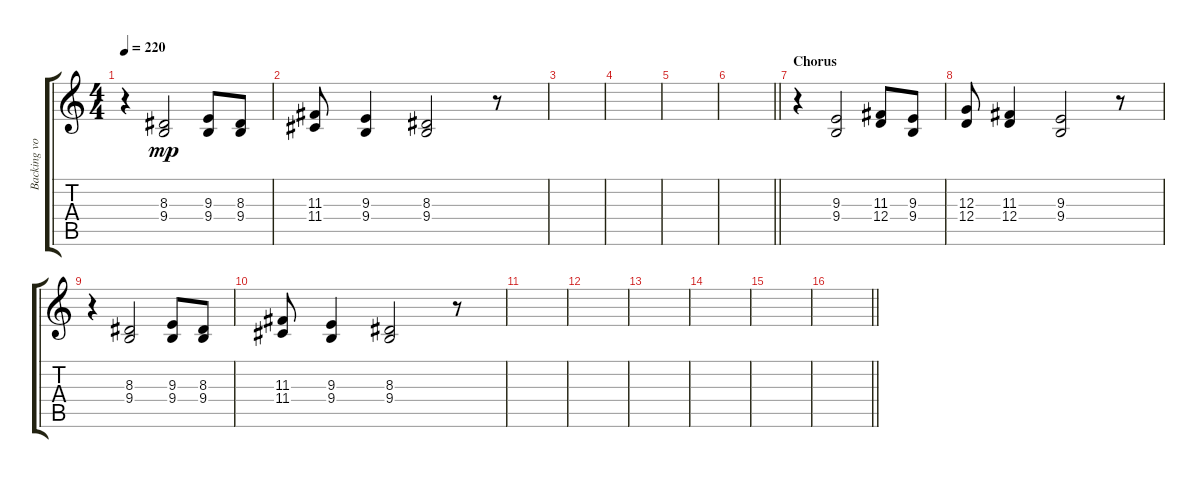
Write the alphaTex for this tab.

\track ("Backing vocals" "Backing vo") {instrument trombone}
\staff {score tabs}
\tuning (E4 B3 G3 D3 A2 E2) {hide}
\ts (4 4)
\tempo 220
\clef g2
\ks c
r.4{dy mp} (8.3 9.4).2 (9.3 9.4).8 (8.3 9.4).8 |
(11.3 11.4).8 (9.3 9.4).4 (8.3 9.4).2 r.8 |
|
|
|
\barLineRight lightlight
|
\section ("" "Chorus")
r.4 (9.3 9.4).2 (11.3 12.4).8 (9.3 9.4).8 |
(12.3 12.4).8 (11.3 12.4).4 (9.3 9.4).2 r.8 |
r.4 (8.3 9.4).2 (9.3 9.4).8 (8.3 9.4).8 |
(11.3 11.4).8 (9.3 9.4).4 (8.3 9.4).2 r.8 |
|
|
|
|
|
\barLineRight lightlight
